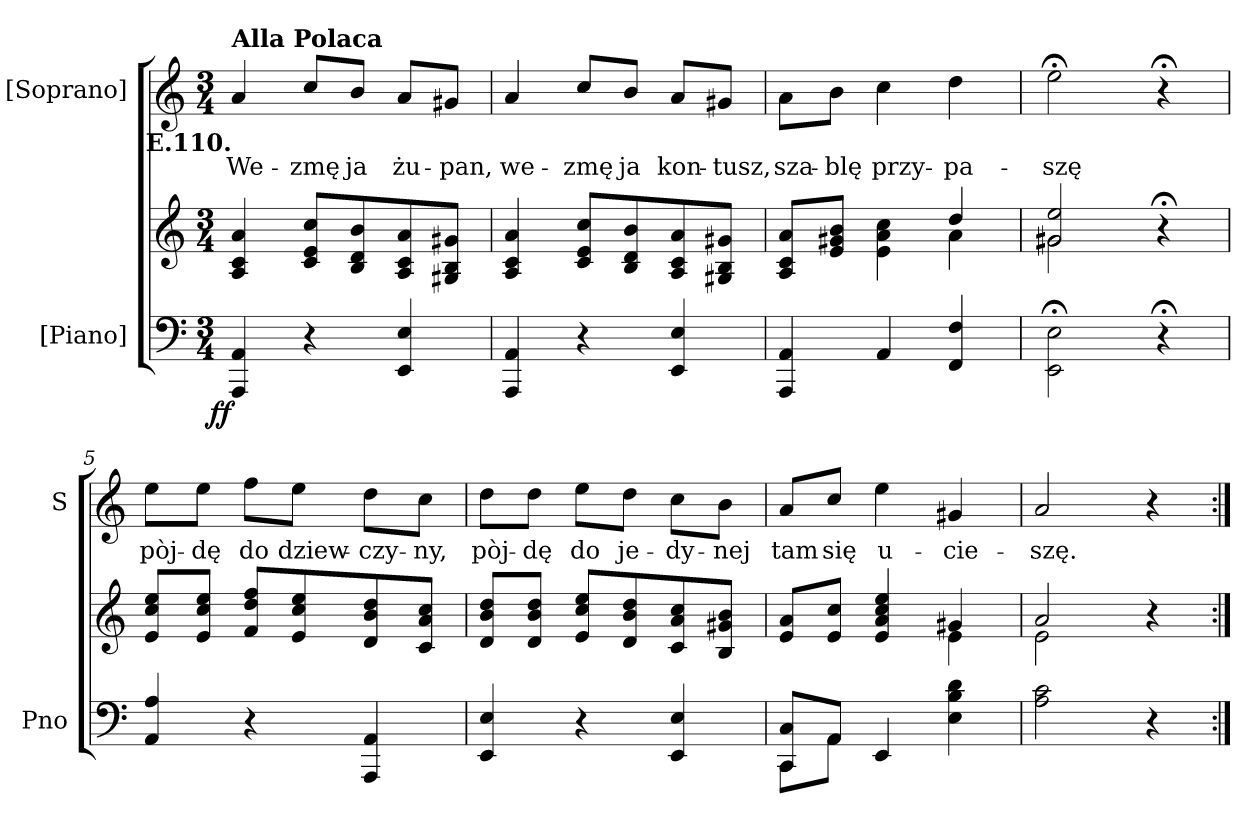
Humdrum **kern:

**kern	**kern	**dynam	**kern	**text
*part2	*part2	*part2	*part1	*part1
*staff3	*staff2	*staff2/3	*staff1	*staff1
*I"[Piano]	*	*	*I"[Soprano]	*
*I'Pno	*	*	*I'S	*
*clefF4	*clefG2	*	*clefG2	*
*k[]	*k[]	*	*k[]	*
*a:	*a:	*	*a:	*
*M3/4	*M3/4	*	*M3/4	*
=1	=1	=1	=1	=1
!	!	!	!LO:TX:b:B:rj:t=E.110.	!
!	!	!	!LO:TX:a:B:t=Alla Polaca	!
!	!	!LO:DY:b=2:rj	!	!
!	!	!LO:DY:n=1:rj	!	!
4AAA/ 4AA/	4A/ 4c/ 4a/	f f	4a/	We-
4r	8c/ 8e/ 8cc/L	.	8cc/L	-zmę
.	8B/ 8d/ 8b/	.	8b/J	ja
4EE/ 4E/	8A/ 8c/ 8a/	.	8a/L	żu-
.	8G#X/ 8B/ 8g#X/J	.	8g#X/J	-pan,
=2	=2	=2	=2	=2
4AAA/ 4AA/	4A/ 4c/ 4a/	.	4a/	we-
4r	8c/ 8e/ 8cc/L	.	8cc/L	-zmę
.	8B/ 8d/ 8b/	.	8b/J	ja
4EE/ 4E/	8A/ 8c/ 8a/	.	8a/L	kon-
.	8G#X/ 8B/ 8g#X/J	.	8g#X/J	-tusz,
=3	=3	=3	=3	=3
*	*^	*	*	*
4AAA/ 4AA/	8A/ 8c/ 8a/L	2ryy	.	8a\L	sza-
.	8e/ 8g#X/ 8b/J	.	.	8b\J	-blę
4AA/	4e\ 4a\ 4cc\	.	.	4cc\	przy-
4FF/ 4F/	4dd/	4a\	.	4dd\	-pa-
=4	=4	=4	=4	=4	=4
2EE;\ 2E;\	2g#X/ 2ee/	2g#X\	.	2ee;<\	-szę
4r;<	4r;<	4ryy	.	4r;<	.
*	*v	*v	*	*	*
=5	=5	=5	=5	=5
4AA/ 4A/	8e/ 8cc/ 8ee/L	.	8ee\L	pòj-
.	8e/ 8cc/ 8ee/J	.	8ee\J	-dę
4r	8f/ 8dd/ 8ff/L	.	8ff\L	do
.	8e/ 8cc/ 8ee/	.	8ee\J	dziew-
4AAA/ 4AA/	8d/ 8b/ 8dd/	.	8dd\L	-czy-
.	8c/ 8a/ 8cc/J	.	8cc\J	-ny,
=6	=6	=6	=6	=6
4EE/ 4E/	8d/ 8b/ 8dd/L	.	8dd\L	pòj-
.	8d/ 8b/ 8dd/J	.	8dd\J	-dę
4r	8e/ 8cc/ 8ee/L	.	8ee\L	do
.	8d/ 8b/ 8dd/	.	8dd\J	je-
4EE/ 4E/	8c/ 8a/ 8cc/	.	8cc\L	-dy-
.	8B/ 8g#X/ 8b/J	.	8b\J	-nej
=7	=7	=7	=7	=7
*^	*^	*	*	*
8CC/ 8C/L	8CC\L	8e/ 8a/L	2ryy	.	8a/L	tam
8AA/J	8AA\J	8e/ 8cc/J	.	.	8cc/J	się
4EE/	2ryy	4e/ 4a/ 4cc/ 4ee/	.	.	4ee\	u-
4E\ 4B\ 4d\	.	4g#X/	4e\	.	4g#X/	-cie-
*v	*v	*	*	*	*	*
=8	=8	=8	=8	=8	=8
2A\ 2c\	2a/	2e\	.	2a/	-szę.
4r	4r	4ryy	.	4r	.
*	*v	*v	*	*	*
=:|!	=:|!	=:|!	=:|!	=:|!
*-	*-	*-	*-	*-
